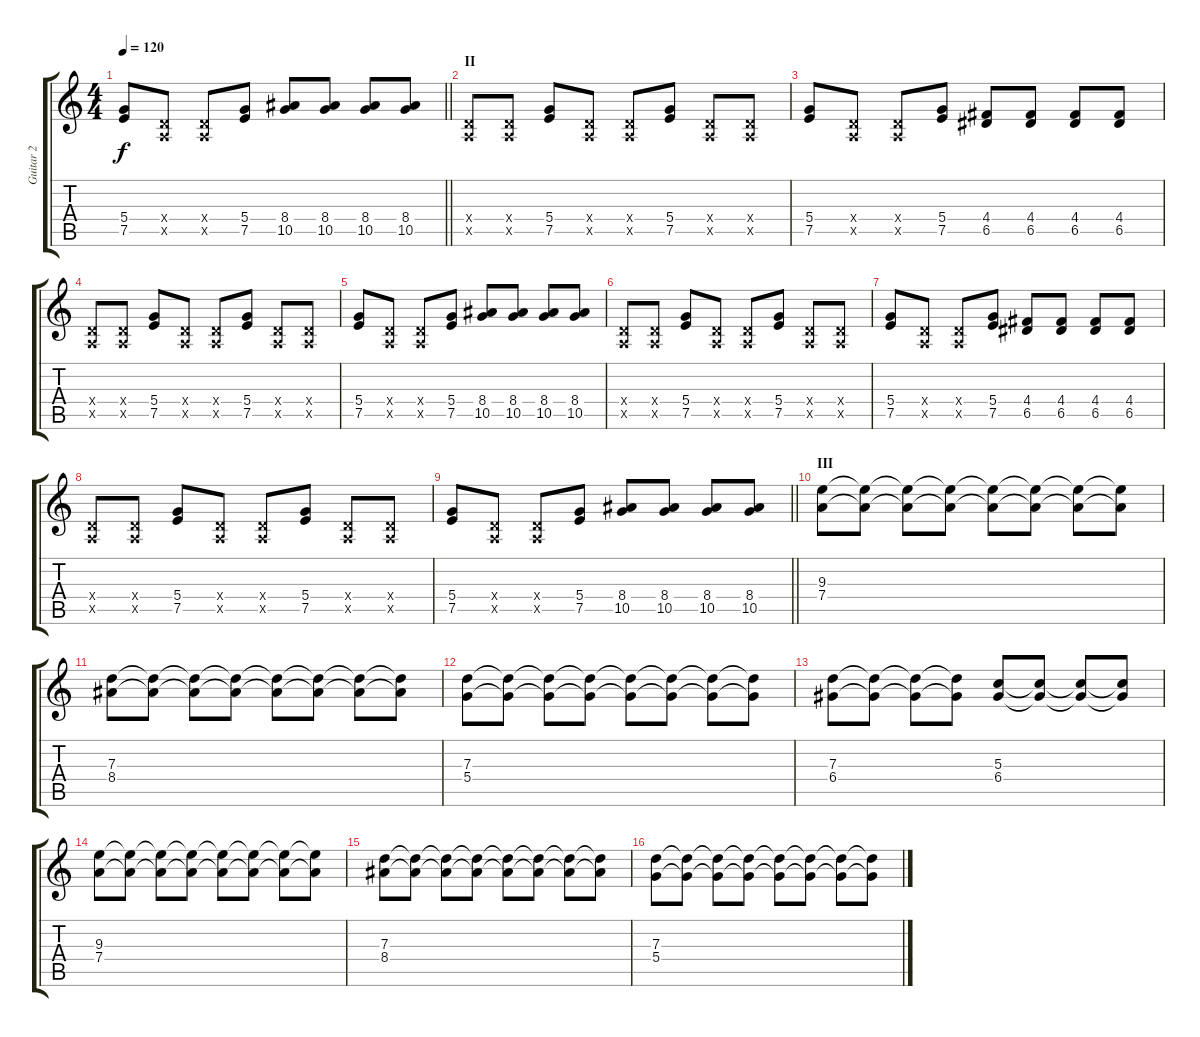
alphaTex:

\track ("Guitar 2" "Guitar 2") {instrument distortionguitar}
\staff {score tabs}
\tuning (E4 B3 G3 D3 A2 E2) {hide}
\ts (4 4)
\tempo 120
\clef g2
\barLineRight lightlight
\ks c
(5.4 7.5).8{dy f} (0.4{x} 0.5{x}).8 (0.4{x} 0.5{x}).8 (5.4 7.5).8 (8.4 10.5).8 (8.4 10.5).8 (8.4 10.5).8 (8.4 10.5).8 |
\section ("" "II")
(0.4{x} 0.5{x}).8 (0.4{x} 0.5{x}).8 (5.4 7.5).8 (0.4{x} 0.5{x}).8 (0.4{x} 0.5{x}).8 (5.4 7.5).8 (0.4{x} 0.5{x}).8 (0.4{x} 0.5{x}).8 |
(5.4 7.5).8 (0.4{x} 0.5{x}).8 (0.4{x} 0.5{x}).8 (5.4 7.5).8 (4.4 6.5).8 (4.4 6.5).8 (4.4 6.5).8 (4.4 6.5).8 |
(0.4{x} 0.5{x}).8 (0.4{x} 0.5{x}).8 (5.4 7.5).8 (0.4{x} 0.5{x}).8 (0.4{x} 0.5{x}).8 (5.4 7.5).8 (0.4{x} 0.5{x}).8 (0.4{x} 0.5{x}).8 |
(5.4 7.5).8 (0.4{x} 0.5{x}).8 (0.4{x} 0.5{x}).8 (5.4 7.5).8 (8.4 10.5).8 (8.4 10.5).8 (8.4 10.5).8 (8.4 10.5).8 |
(0.4{x} 0.5{x}).8 (0.4{x} 0.5{x}).8 (5.4 7.5).8 (0.4{x} 0.5{x}).8 (0.4{x} 0.5{x}).8 (5.4 7.5).8 (0.4{x} 0.5{x}).8 (0.4{x} 0.5{x}).8 |
(5.4 7.5).8 (0.4{x} 0.5{x}).8 (0.4{x} 0.5{x}).8 (5.4 7.5).8 (4.4 6.5).8 (4.4 6.5).8 (4.4 6.5).8 (4.4 6.5).8 |
(0.4{x} 0.5{x}).8 (0.4{x} 0.5{x}).8 (5.4 7.5).8 (0.4{x} 0.5{x}).8 (0.4{x} 0.5{x}).8 (5.4 7.5).8 (0.4{x} 0.5{x}).8 (0.4{x} 0.5{x}).8 |
\barLineRight lightlight
(5.4 7.5).8 (0.4{x} 0.5{x}).8 (0.4{x} 0.5{x}).8 (5.4 7.5).8 (8.4 10.5).8 (8.4 10.5).8 (8.4 10.5).8 (8.4 10.5).8 |
\section ("" "III")
(9.3 7.4).8 (9.3{t} 7.4{t}).8 (9.3{t} 7.4{t}).8 (9.3{t} 7.4{t}).8 (9.3{t} 7.4{t}).8 (9.3{t} 7.4{t}).8 (9.3{t} 7.4{t}).8 (9.3{t} 7.4{t}).8 |
(7.3 8.4).8 (7.3{t} 8.4{t}).8 (7.3{t} 8.4{t}).8 (7.3{t} 8.4{t}).8 (7.3{t} 8.4{t}).8 (7.3{t} 8.4{t}).8 (7.3{t} 8.4{t}).8 (7.3{t} 8.4{t}).8 |
(7.3 5.4).8 (7.3{t} 5.4{t}).8 (7.3{t} 5.4{t}).8 (7.3{t} 5.4{t}).8 (7.3{t} 5.4{t}).8 (7.3{t} 5.4{t}).8 (7.3{t} 5.4{t}).8 (7.3{t} 5.4{t}).8 |
(7.3 6.4).8 (7.3{t} 6.4{t}).8 (7.3{t} 6.4{t}).8 (7.3{t} 6.4{t}).8 (5.3 6.4).8 (5.3{t} 6.4{t}).8 (5.3{t} 6.4{t}).8 (5.3{t} 6.4{t}).8 |
(9.3 7.4).8 (9.3{t} 7.4{t}).8 (9.3{t} 7.4{t}).8 (9.3{t} 7.4{t}).8 (9.3{t} 7.4{t}).8 (9.3{t} 7.4{t}).8 (9.3{t} 7.4{t}).8 (9.3{t} 7.4{t}).8 |
(7.3 8.4).8 (7.3{t} 8.4{t}).8 (7.3{t} 8.4{t}).8 (7.3{t} 8.4{t}).8 (7.3{t} 8.4{t}).8 (7.3{t} 8.4{t}).8 (7.3{t} 8.4{t}).8 (7.3{t} 8.4{t}).8 |
(7.3 5.4).8 (7.3{t} 5.4{t}).8 (7.3{t} 5.4{t}).8 (7.3{t} 5.4{t}).8 (7.3{t} 5.4{t}).8 (7.3{t} 5.4{t}).8 (7.3{t} 5.4{t}).8 (7.3{t} 5.4{t}).8
